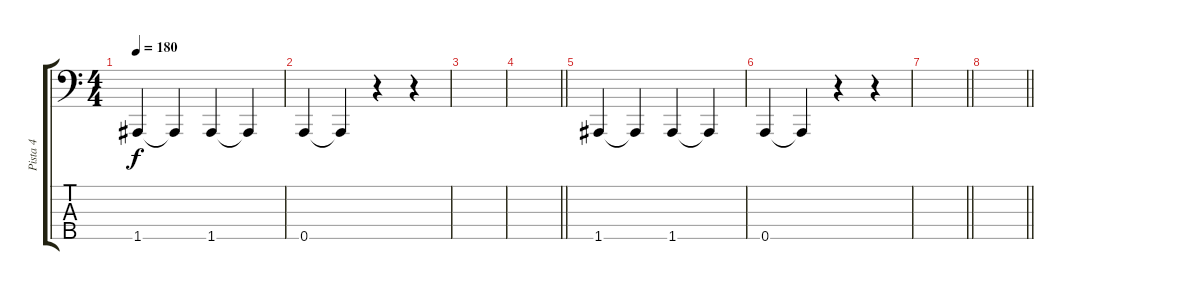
\track ("Pista 4" "Pista 4") {instrument electricbassfinger}
\staff {score tabs}
\tuning (F2 C2 G1 D1 A0) {hide}
\ts (4 4)
\tempo 180
\clef f4
\ks c
1.5.4{dy f} 1.5{t}.4 1.5.4 1.5{t}.4 |
0.5.4 0.5{t}.4 r.4 r.4 |
|
\barLineRight lightlight
|
1.5.4 1.5{t}.4 1.5.4 1.5{t}.4 |
0.5.4 0.5{t}.4 r.4 r.4 |
\barLineRight lightlight
|
\barLineRight lightlight
